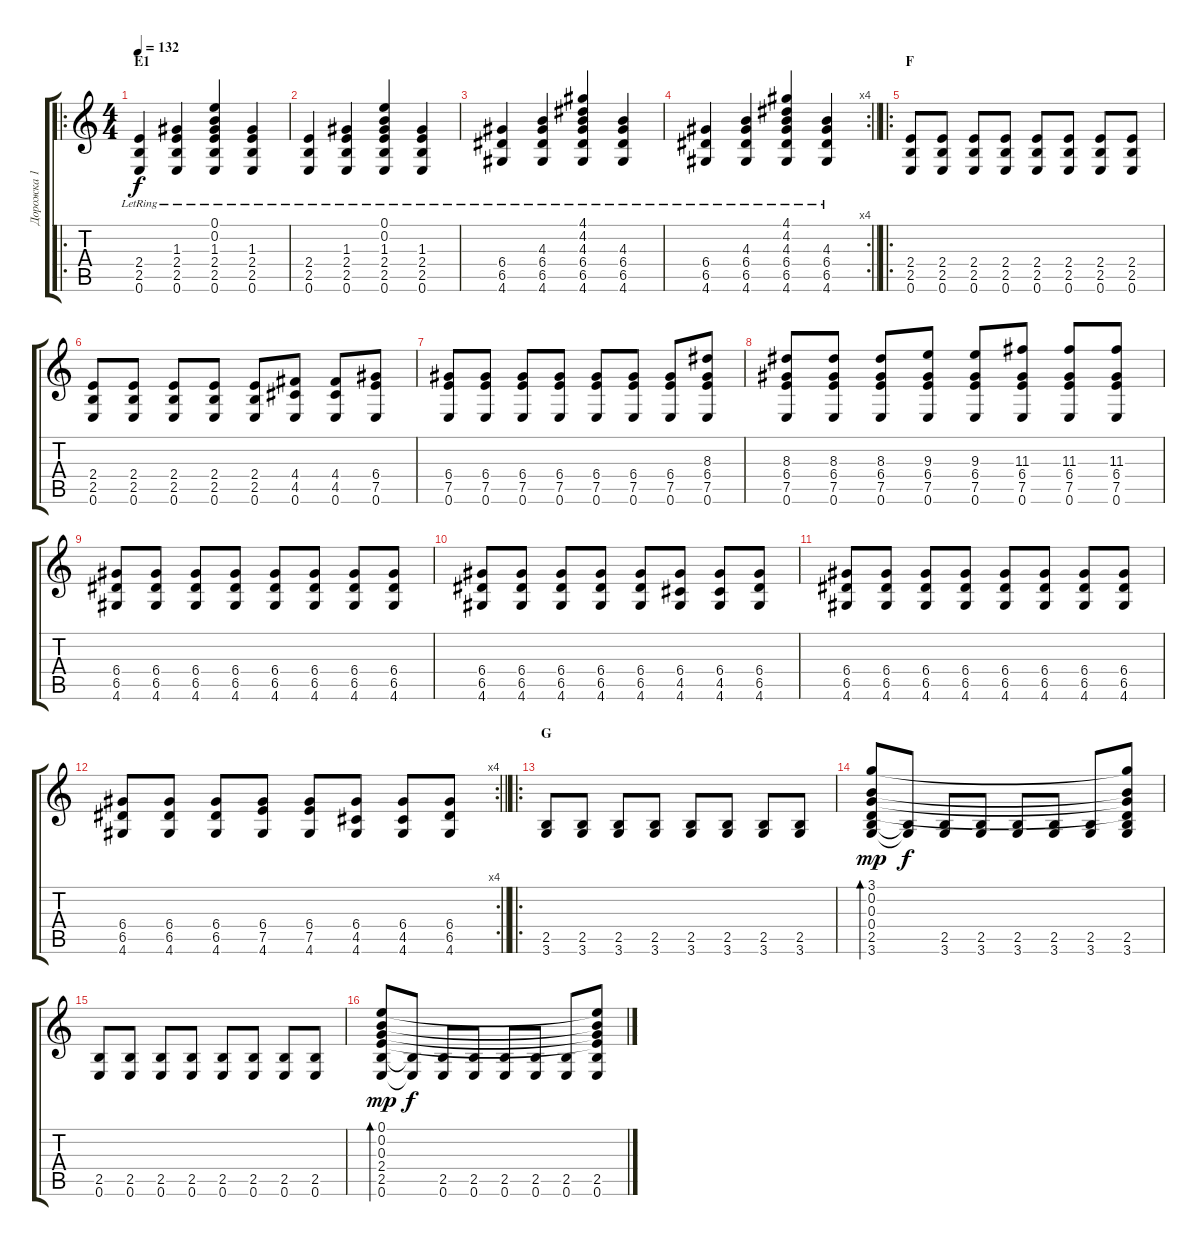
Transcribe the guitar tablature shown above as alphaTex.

\track ("Дорожка 1" "Дорожка 1") {instrument overdrivenguitar}
\staff {score tabs}
\tuning (E4 B3 G3 D3 A2 E2) {hide}
\ro
\ts (4 4)
\section ("" "E1")
\tempo 132
\clef g2
\ks c
(2.4{lr} 2.5{lr} 0.6{lr}).4{dy f} (1.3{lr} 2.4{lr} 2.5{lr} 0.6{lr}).4 (0.1{lr} 0.2{lr} 1.3{lr} 2.4{lr} 2.5{lr} 0.6{lr}).4 (1.3{lr} 2.4{lr} 2.5{lr} 0.6{lr}).4 |
(2.4{lr} 2.5{lr} 0.6{lr}).4 (1.3{lr} 2.4{lr} 2.5{lr} 0.6{lr}).4 (0.1{lr} 0.2{lr} 1.3{lr} 2.4{lr} 2.5{lr} 0.6{lr}).4 (1.3{lr} 2.4{lr} 2.5{lr} 0.6{lr}).4 |
(6.4{lr} 6.5{lr} 4.6{lr}).4 (4.3{lr} 6.4{lr} 6.5{lr} 4.6{lr}).4 (4.1{lr} 4.2{lr} 4.3{lr} 6.4{lr} 6.5{lr} 4.6{lr}).4 (4.3{lr} 6.4{lr} 6.5{lr} 4.6{lr}).4 |
\rc 4
\barLineRight lightlight
(6.4{lr} 6.5{lr} 4.6{lr}).4 (4.3{lr} 6.4{lr} 6.5{lr} 4.6{lr}).4 (4.1{lr} 4.2{lr} 4.3{lr} 6.4{lr} 6.5{lr} 4.6{lr}).4 (4.3{lr} 6.4{lr} 6.5{lr} 4.6{lr}).4 |
\ro
\section ("" "F")
(2.4 2.5 0.6).8 (2.4 2.5 0.6).8 (2.4 2.5 0.6).8 (2.4 2.5 0.6).8 (2.4 2.5 0.6).8 (2.4 2.5 0.6).8 (2.4 2.5 0.6).8 (2.4 2.5 0.6).8 |
(2.4 2.5 0.6).8 (2.4 2.5 0.6).8 (2.4 2.5 0.6).8 (2.4 2.5 0.6).8 (2.4 2.5 0.6).8 (4.4 4.5 0.6).8 (4.4 4.5 0.6).8 (6.4 7.5 0.6).8 |
(6.4 7.5 0.6).8 (6.4 7.5 0.6).8 (6.4 7.5 0.6).8 (6.4 7.5 0.6).8 (6.4 7.5 0.6).8 (6.4 7.5 0.6).8 (6.4 7.5 0.6).8 (8.3 6.4 7.5 0.6).8 |
(8.3 6.4 7.5 0.6).8 (8.3 6.4 7.5 0.6).8 (8.3 6.4 7.5 0.6).8 (9.3 6.4 7.5 0.6).8 (9.3 6.4 7.5 0.6).8 (11.3 6.4 7.5 0.6).8 (11.3 6.4 7.5 0.6).8 (11.3 6.4 7.5 0.6).8 |
(6.4 6.5 4.6).8 (6.4 6.5 4.6).8 (6.4 6.5 4.6).8 (6.4 6.5 4.6).8 (6.4 6.5 4.6).8 (6.4 6.5 4.6).8 (6.4 6.5 4.6).8 (6.4 6.5 4.6).8 |
(6.4 6.5 4.6).8 (6.4 6.5 4.6).8 (6.4 6.5 4.6).8 (6.4 6.5 4.6).8 (6.4 6.5 4.6).8 (6.4 4.5 4.6).8 (6.4 4.5 4.6).8 (6.4 6.5 4.6).8 |
(6.4 6.5 4.6).8 (6.4 6.5 4.6).8 (6.4 6.5 4.6).8 (6.4 6.5 4.6).8 (6.4 6.5 4.6).8 (6.4 6.5 4.6).8 (6.4 6.5 4.6).8 (6.4 6.5 4.6).8 |
\rc 4
\barLineRight lightlight
(6.4 6.5 4.6).8 (6.4 6.5 4.6).8 (6.4 6.5 4.6).8 (6.4 7.5 4.6).8 (6.4 7.5 4.6).8 (6.4 4.5 4.6).8 (6.4 4.5 4.6).8 (6.4 6.5 4.6).8 |
\ro
\section ("" "G")
(2.5 3.6).8 (2.5 3.6).8 (2.5 3.6).8 (2.5 3.6).8 (2.5 3.6).8 (2.5 3.6).8 (2.5 3.6).8 (2.5 3.6).8 |
(3.1 0.2 0.3 0.4 2.5 3.6).8{bd 480 dy mp} (2.5{t} 3.6{t}).8{dy f} (2.5 3.6).8 (2.5 3.6).8 (2.5 3.6).8 (2.5 3.6).8 (2.5 3.6).8 (3.1{t} 0.2{t} 0.3{t} 0.4{t} 2.5 3.6).8 |
(2.5 0.6).8 (2.5 0.6).8 (2.5 0.6).8 (2.5 0.6).8 (2.5 0.6).8 (2.5 0.6).8 (2.5 0.6).8 (2.5 0.6).8 |
(0.1 0.2 0.3 2.4 2.5 0.6).8{bd 480 dy mp} (2.5{t} 0.6{t}).8{dy f} (2.5 0.6).8 (2.5 0.6).8 (2.5 0.6).8 (2.5 0.6).8 (2.5 0.6).8 (0.1{t} 0.2{t} 0.3{t} 2.4{t} 2.5 0.6).8
